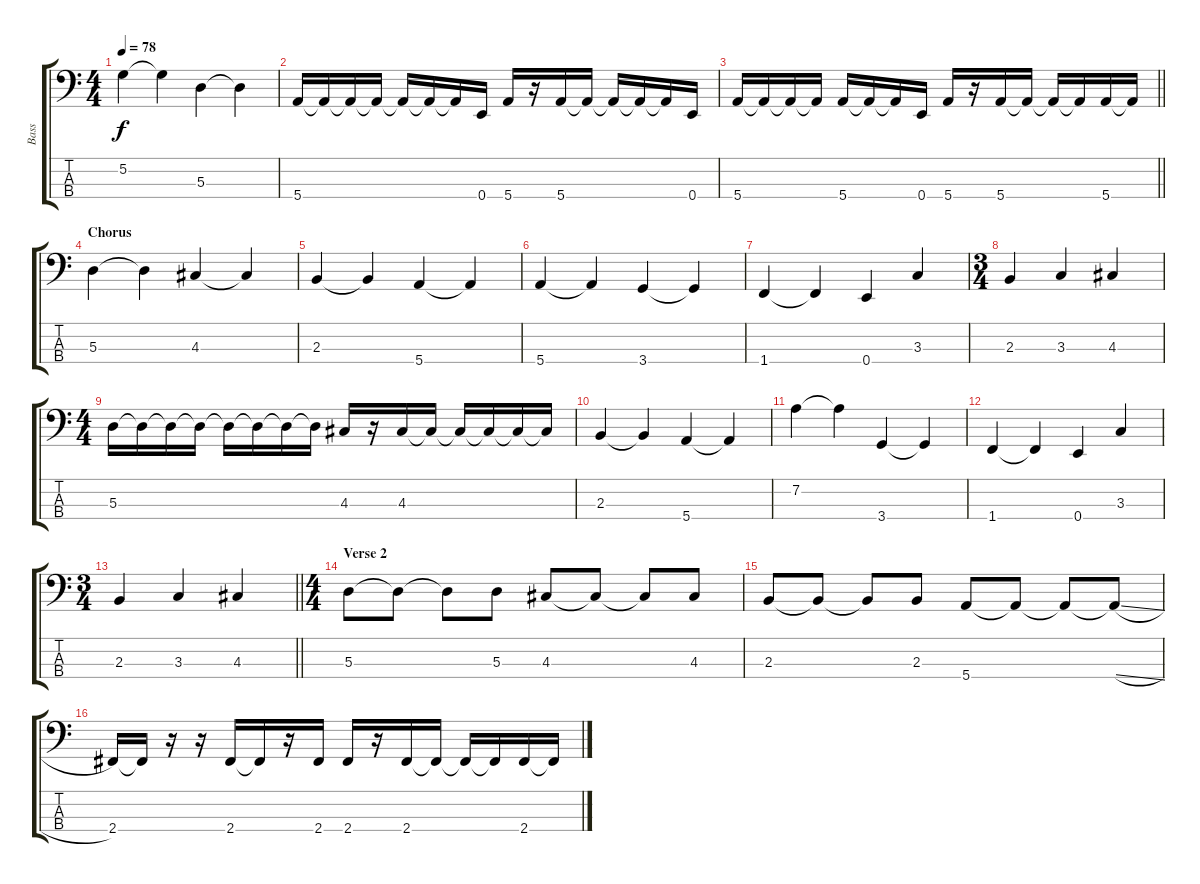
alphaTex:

\track ("Bass" "Bass") {instrument electricbassfinger}
\staff {score tabs}
\tuning (G2 D2 A1 E1) {hide}
\ts (4 4)
\tempo 78
\clef f4
\ks c
5.2.4{dy f} 5.2{t}.4 5.3.4 5.3{t}.4 |
5.4.16 5.4{t}.16 5.4{t}.16 5.4{t}.16 5.4{t}.16 5.4{t}.16 5.4{t}.16 0.4.16 5.4.16 r.16 5.4.16 5.4{t}.16 5.4{t}.16 5.4{t}.16 5.4{t}.16 0.4.16 |
\barLineRight lightlight
5.4.16 5.4{t}.16 5.4{t}.16 5.4{t}.16 5.4.16 5.4{t}.16 5.4{t}.16 0.4.16 5.4.16 r.16 5.4.16 5.4{t}.16 5.4{t}.16 5.4{t}.16 5.4.16 5.4{t}.16 |
\section ("" "Chorus")
5.3.4 5.3{t}.4 4.3.4 4.3{t}.4 |
2.3.4 2.3{t}.4 5.4.4 5.4{t}.4 |
5.4.4 5.4{t}.4 3.4.4 3.4{t}.4 |
1.4.4 1.4{t}.4 0.4.4 3.3.4 |
\ts (3 4)
2.3.4 3.3.4 4.3.4 |
\ts (4 4)
5.3.16 5.3{t}.16 5.3{t}.16 5.3{t}.16 5.3{t}.16 5.3{t}.16 5.3{t}.16 5.3{t}.16 4.3.16 r.16 4.3.16 4.3{t}.16 4.3{t}.16 4.3{t}.16 4.3{t}.16 4.3{t}.16 |
2.3.4 2.3{t}.4 5.4.4 5.4{t}.4 |
7.2.4 7.2{t}.4 3.4.4 3.4{t}.4 |
1.4.4 1.4{t}.4 0.4.4 3.3.4 |
\ts (3 4)
\barLineRight lightlight
2.3.4 3.3.4 4.3.4 |
\ts (4 4)
\section ("" "Verse 2")
5.3.8 5.3{t}.8 5.3{t}.8 5.3.8 4.3.8 4.3{t}.8 4.3{t}.8 4.3.8 |
2.3.8 2.3{t}.8 2.3{t}.8 2.3.8 5.4.8 5.4{t}.8 5.4{t}.8 5.4{sl t}.8 |
2.4.16 2.4{t}.16 r.16 r.16 2.4.16 2.4{t}.16 r.16 2.4.16 2.4.16 r.16 2.4.16 2.4{t}.16 2.4{t}.16 2.4{t}.16 2.4.16 2.4{sl t}.16
